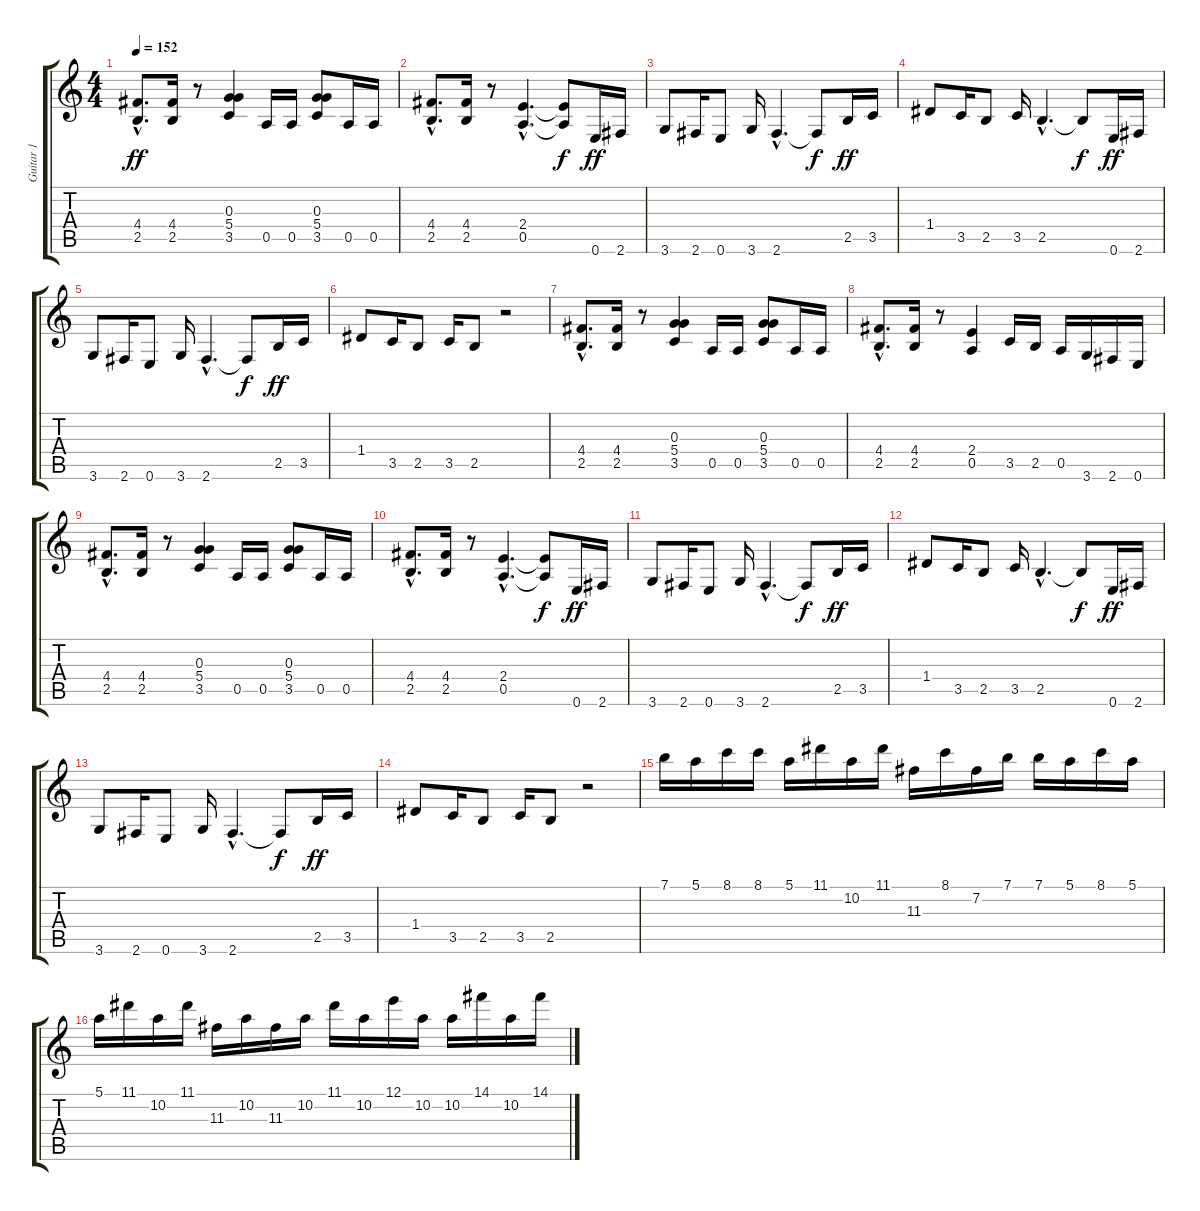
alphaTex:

\track ("Guitar 1" "Guitar 1") {instrument overdrivenguitar}
\staff {score tabs}
\tuning (E4 B3 G3 D3 A2 E2) {hide}
\ts (4 4)
\tempo 152
\clef g2
\ks c
(4.4{hac} 2.5{hac}).8{d dy ff} (4.4 2.5).16 r.8 (0.3 5.4 3.5).4 0.5.16 0.5.16 (0.3 5.4 3.5).8 0.5.16 0.5.16 |
(4.4{hac} 2.5{hac}).8{d} (4.4 2.5).16 r.8 (2.4{hac} 0.5{hac}).4{d} (2.4{t} 0.5{t}).8{dy f} 0.6.16{dy ff} 2.6.16 |
3.6.8 2.6.16 0.6.8 3.6.16 2.6{hac}.4{d} 2.6{t}.8{dy f} 2.5.16{dy ff} 3.5.16 |
1.4.8 3.5.16 2.5.8 3.5.16 2.5{hac}.4{d} 2.5{t}.8{dy f} 0.6.16{dy ff} 2.6.16 |
3.6.8 2.6.16 0.6.8 3.6.16 2.6{hac}.4{d} 2.6{t}.8{dy f} 2.5.16{dy ff} 3.5.16 |
1.4.8 3.5.16 2.5.8 3.5.16 2.5.8 r.2 |
(4.4{hac} 2.5{hac}).8{d} (4.4 2.5).16 r.8 (0.3 5.4 3.5).4 0.5.16 0.5.16 (0.3 5.4 3.5).8 0.5.16 0.5.16 |
(4.4{hac} 2.5{hac}).8{d} (4.4 2.5).16 r.8 (2.4 0.5).4 3.5.16 2.5.16 0.5.16 3.6.16 2.6.16 0.6.16 |
(4.4{hac} 2.5{hac}).8{d} (4.4 2.5).16 r.8 (0.3 5.4 3.5).4 0.5.16 0.5.16 (0.3 5.4 3.5).8 0.5.16 0.5.16 |
(4.4{hac} 2.5{hac}).8{d} (4.4 2.5).16 r.8 (2.4{hac} 0.5{hac}).4{d} (2.4{t} 0.5{t}).8{dy f} 0.6.16{dy ff} 2.6.16 |
3.6.8 2.6.16 0.6.8 3.6.16 2.6{hac}.4{d} 2.6{t}.8{dy f} 2.5.16{dy ff} 3.5.16 |
1.4.8 3.5.16 2.5.8 3.5.16 2.5{hac}.4{d} 2.5{t}.8{dy f} 0.6.16{dy ff} 2.6.16 |
3.6.8 2.6.16 0.6.8 3.6.16 2.6{hac}.4{d} 2.6{t}.8{dy f} 2.5.16{dy ff} 3.5.16 |
1.4.8 3.5.16 2.5.8 3.5.16 2.5.8 r.2 |
7.1.16 5.1.16 8.1.16 8.1.16 5.1.16 11.1.16 10.2.16 11.1.16 11.3.16 8.1.16 7.2.16 7.1.16 7.1.16 5.1.16 8.1.16 5.1.16 |
5.1.16 11.1.16 10.2.16 11.1.16 11.3.16 10.2.16 11.3.16 10.2.16 11.1.16 10.2.16 12.1.16 10.2.16 10.2.16 14.1.16 10.2.16 14.1.16
